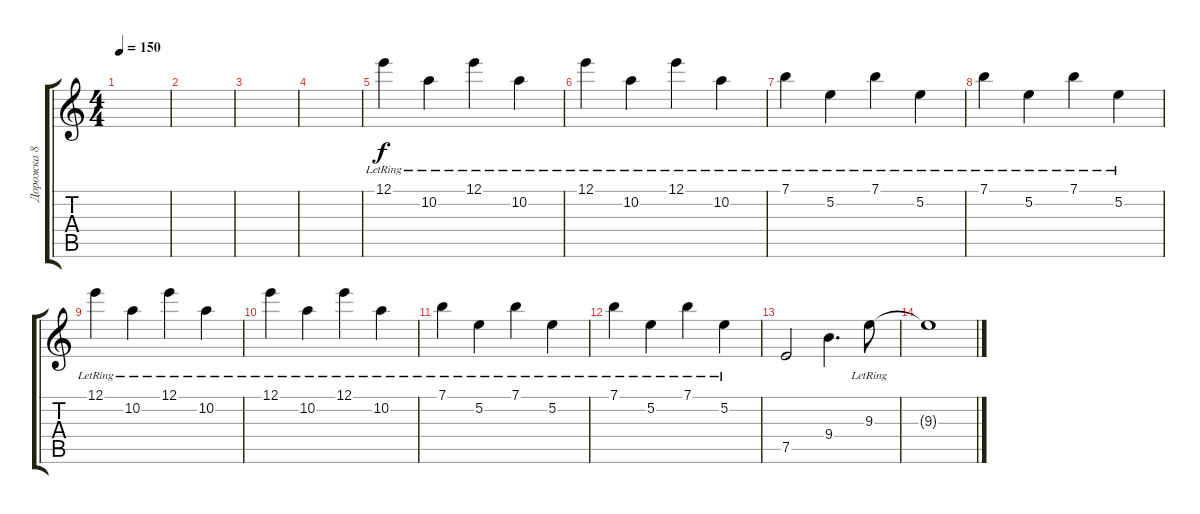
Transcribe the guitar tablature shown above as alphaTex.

\track ("Дорожка 8" "Дорожка 8") {instrument electricguitarjazz}
\staff {score tabs}
\tuning (E4 B3 G3 D3 A2 E2) {hide}
\ts (4 4)
\tempo 150
\clef g2
\ks c
|
|
|
|
12.1{lr}.4{instrument electricguitarjazz} 10.2{lr}.4 12.1{lr}.4 10.2{lr}.4 |
12.1{lr}.4 10.2{lr}.4 12.1{lr}.4 10.2{lr}.4 |
7.1{lr}.4 5.2{lr}.4 7.1{lr}.4 5.2{lr}.4 |
7.1{lr}.4 5.2{lr}.4 7.1{lr}.4 5.2{lr}.4 |
12.1{lr}.4 10.2{lr}.4 12.1{lr}.4 10.2{lr}.4 |
12.1{lr}.4 10.2{lr}.4 12.1{lr}.4 10.2{lr}.4 |
7.1{lr}.4 5.2{lr}.4 7.1{lr}.4 5.2{lr}.4 |
7.1{lr}.4 5.2{lr}.4 7.1{lr}.4 5.2{lr}.4 |
7.5.2 9.4.4{d} 9.3{lr}.8 |
9.3{t}.1
